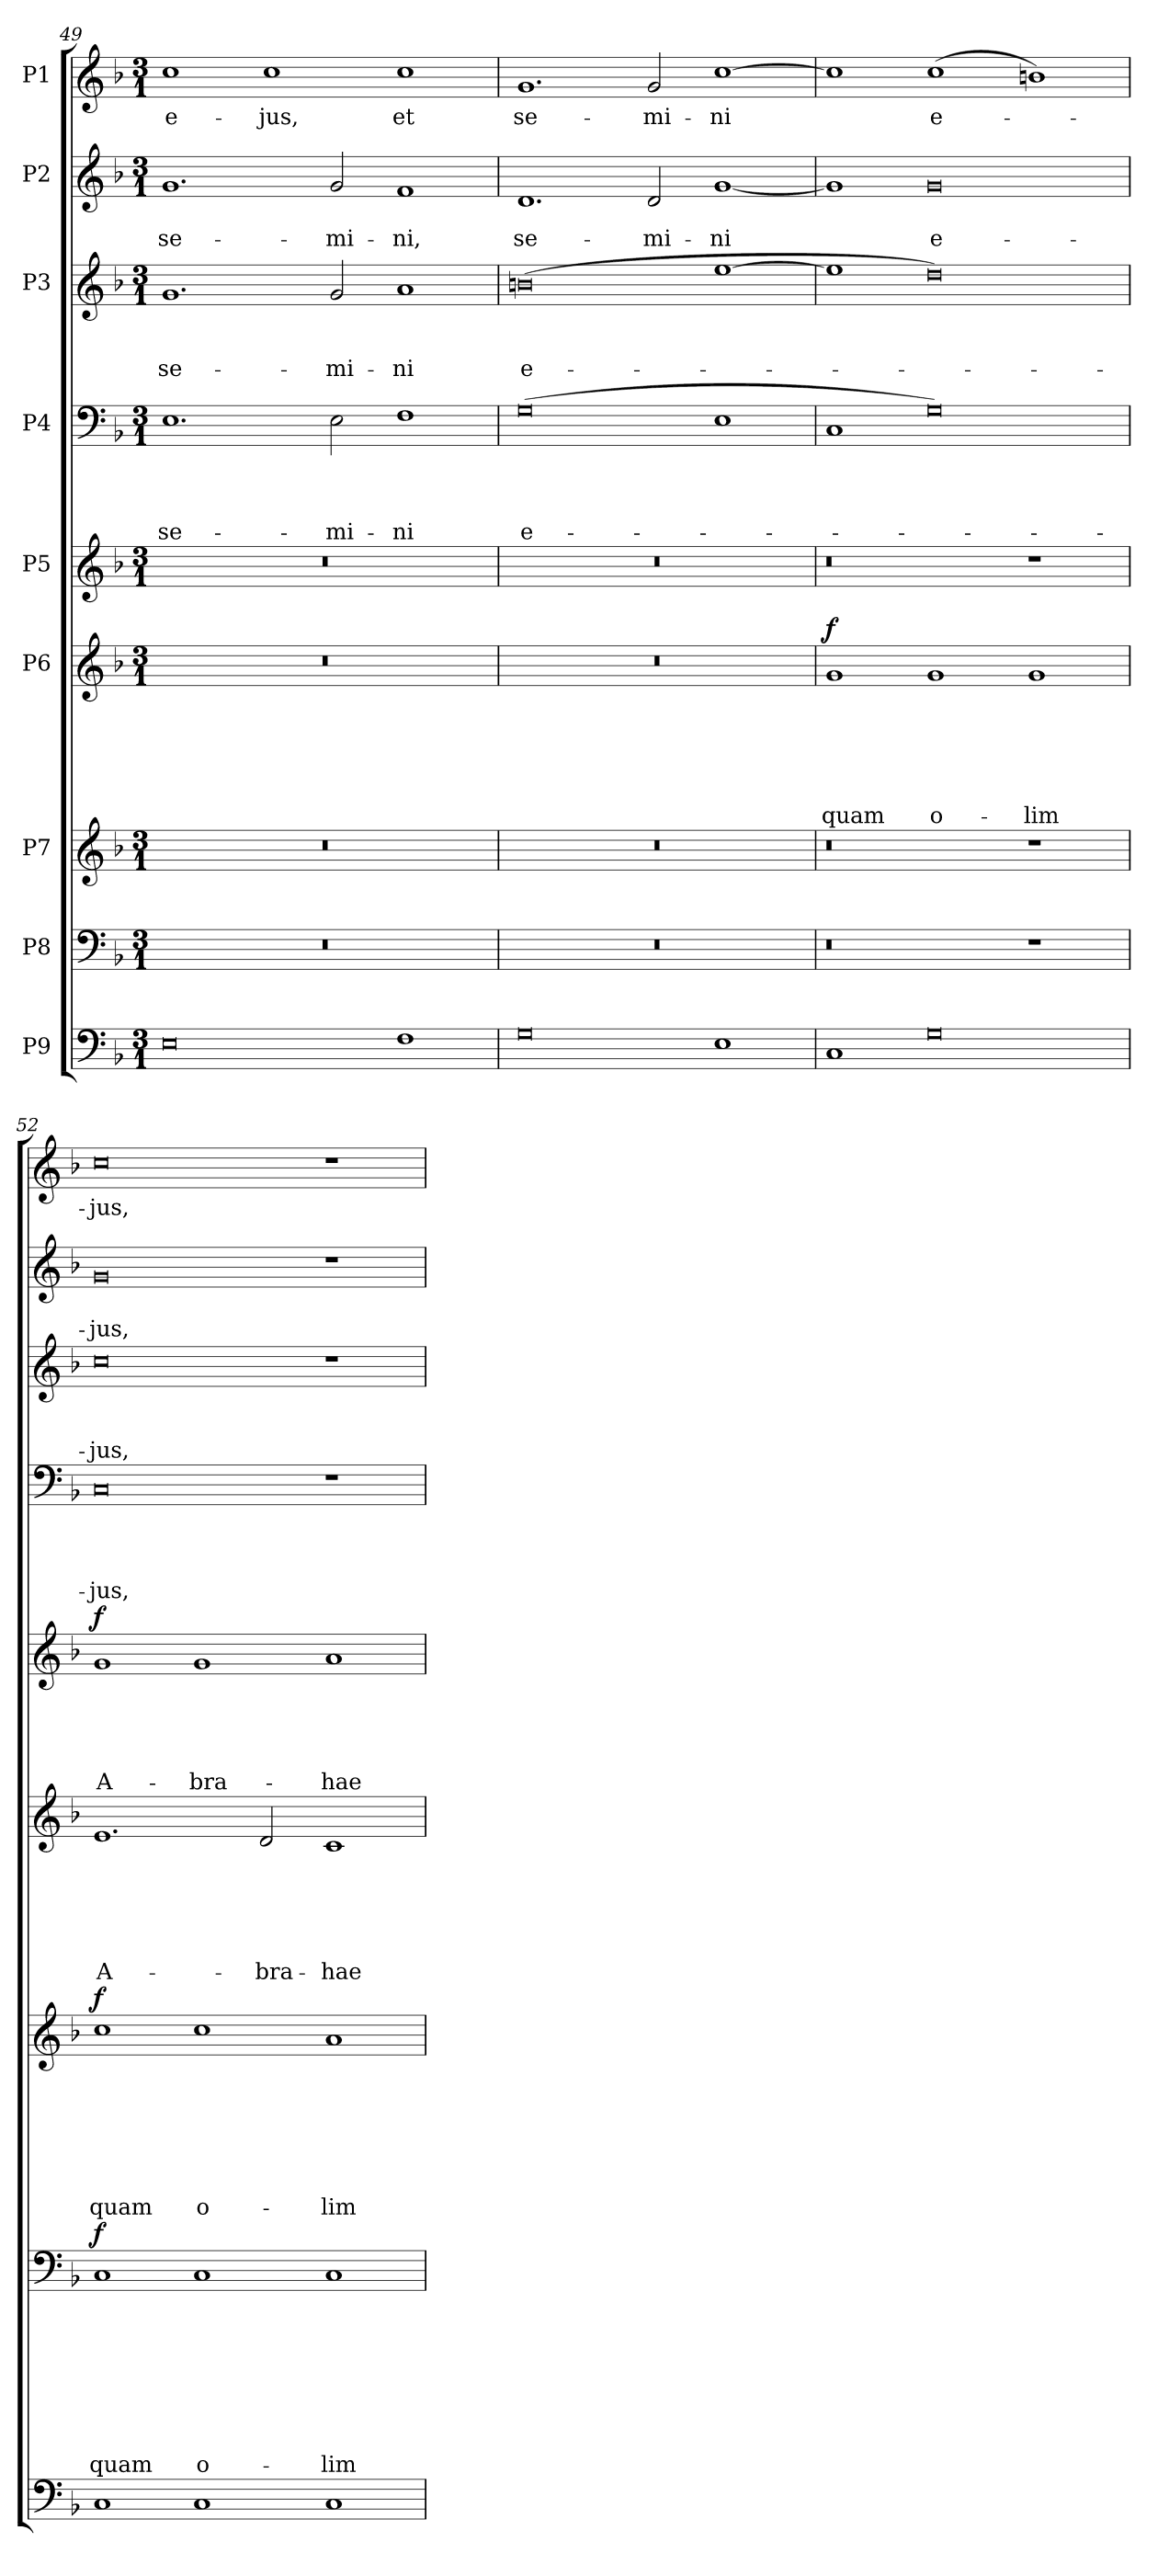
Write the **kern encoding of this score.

**kern	**kern	**text	**text	**text	**text	**text	**text	**text	**text	**dynam	**kern	**text	**text	**text	**text	**text	**text	**text	**dynam	**kern	**text	**text	**text	**text	**text	**text	**dynam	**kern	**text	**text	**text	**text	**text	**dynam	**kern	**text	**text	**text	**text	**kern	**text	**text	**text	**kern	**text	**text	**kern	**text
*part9	*part8	*part8	*part8	*part8	*part8	*part8	*part8	*part8	*part8	*part8	*part7	*part7	*part7	*part7	*part7	*part7	*part7	*part7	*part7	*part6	*part6	*part6	*part6	*part6	*part6	*part6	*part6	*part5	*part5	*part5	*part5	*part5	*part5	*part5	*part4	*part4	*part4	*part4	*part4	*part3	*part3	*part3	*part3	*part2	*part2	*part2	*part1	*part1
*staff9	*staff8	*staff8	*staff8	*staff8	*staff8	*staff8	*staff8	*staff8	*staff8	*staff8	*staff7	*staff7	*staff7	*staff7	*staff7	*staff7	*staff7	*staff7	*staff7	*staff6	*staff6	*staff6	*staff6	*staff6	*staff6	*staff6	*staff6	*staff5	*staff5	*staff5	*staff5	*staff5	*staff5	*staff5	*staff4	*staff4	*staff4	*staff4	*staff4	*staff3	*staff3	*staff3	*staff3	*staff2	*staff2	*staff2	*staff1	*staff1
*I"P9	*I"P8	*	*	*	*	*	*	*	*	*	*I"P7	*	*	*	*	*	*	*	*	*I"P6	*	*	*	*	*	*	*	*I"P5	*	*	*	*	*	*	*I"P4	*	*	*	*	*I"P3	*	*	*	*I"P2	*	*	*I"P1	*
*clefF4	*clefF4	*	*	*	*	*	*	*	*	*	*clefG2	*	*	*	*	*	*	*	*	*clefG2	*	*	*	*	*	*	*	*clefG2	*	*	*	*	*	*	*clefF4	*	*	*	*	*clefG2	*	*	*	*clefG2	*	*	*clefG2	*
*	*	*	*	*	*	*	*	*	*	*	*ITrd7c12	*	*	*	*	*	*	*	*	*	*	*	*	*	*	*	*	*	*	*	*	*	*	*	*	*	*	*	*	*ITrd7c12	*	*	*	*	*	*	*	*
*k[b-]	*k[b-]	*	*	*	*	*	*	*	*	*	*k[b-]	*	*	*	*	*	*	*	*	*k[b-]	*	*	*	*	*	*	*	*k[b-]	*	*	*	*	*	*	*k[b-]	*	*	*	*	*k[b-]	*	*	*	*k[b-]	*	*	*k[b-]	*
*F:	*F:	*	*	*	*	*	*	*	*	*	*F:	*	*	*	*	*	*	*	*	*F:	*	*	*	*	*	*	*	*F:	*	*	*	*	*	*	*F:	*	*	*	*	*F:	*	*	*	*F:	*	*	*F:	*
*M3/1	*M3/1	*	*	*	*	*	*	*	*	*	*M3/1	*	*	*	*	*	*	*	*	*M3/1	*	*	*	*	*	*	*	*M3/1	*	*	*	*	*	*	*M3/1	*	*	*	*	*M3/1	*	*	*	*M3/1	*	*	*M3/1	*
=49	=49	=49	=49	=49	=49	=49	=49	=49	=49	=49	=49	=49	=49	=49	=49	=49	=49	=49	=49	=49	=49	=49	=49	=49	=49	=49	=49	=49	=49	=49	=49	=49	=49	=49	=49	=49	=49	=49	=49	=49	=49	=49	=49	=49	=49	=49	=49	=49
!	!	!	!	!	!	!	!	!	!	!	!	!	!	!	!	!	!	!	!	!	!	!	!	!	!	!	!	!	!	!	!	!	!	!	!	!	!	!	!LO:LY:b	!	!	!	!LO:LY:b	!	!	!LO:LY:b	!	!LO:LY:b
0E	0.r	.	.	.	.	.	.	.	.	.	0.r	.	.	.	.	.	.	.	.	0.r	.	.	.	.	.	.	.	0.r	.	.	.	.	.	.	1.E	.	.	.	se-	1.G	.	.	se-	1.g	.	se-	1cc	e-
!	!	!	!	!	!	!	!	!	!	!	!	!	!	!	!	!	!	!	!	!	!	!	!	!	!	!	!	!	!	!	!	!	!	!	!	!	!	!	!	!	!	!	!	!	!	!	!	!LO:LY:b
.	.	.	.	.	.	.	.	.	.	.	.	.	.	.	.	.	.	.	.	.	.	.	.	.	.	.	.	.	.	.	.	.	.	.	.	.	.	.	.	.	.	.	.	.	.	.	1cc	-jus,
!	!	!	!	!	!	!	!	!	!	!	!	!	!	!	!	!	!	!	!	!	!	!	!	!	!	!	!	!	!	!	!	!	!	!	!	!	!	!	!LO:LY:b	!	!	!	!LO:LY:b	!	!	!LO:LY:b	!	!
.	.	.	.	.	.	.	.	.	.	.	.	.	.	.	.	.	.	.	.	.	.	.	.	.	.	.	.	.	.	.	.	.	.	.	2E\	.	.	.	-mi-	2G/	.	.	-mi-	2g/	.	-mi-	.	.
!	!	!	!	!	!	!	!	!	!	!	!	!	!	!	!	!	!	!	!	!	!	!	!	!	!	!	!	!	!	!	!	!	!	!	!	!	!	!	!LO:LY:b	!	!	!	!LO:LY:b	!	!	!LO:LY:b	!	!LO:LY:b
1F	.	.	.	.	.	.	.	.	.	.	.	.	.	.	.	.	.	.	.	.	.	.	.	.	.	.	.	.	.	.	.	.	.	.	1F	.	.	.	-ni	1A	.	.	-ni	1f	.	-ni,	1cc	et
=50	=50	=50	=50	=50	=50	=50	=50	=50	=50	=50	=50	=50	=50	=50	=50	=50	=50	=50	=50	=50	=50	=50	=50	=50	=50	=50	=50	=50	=50	=50	=50	=50	=50	=50	=50	=50	=50	=50	=50	=50	=50	=50	=50	=50	=50	=50	=50	=50
!	!	!	!	!	!	!	!	!	!	!	!	!	!	!	!	!	!	!	!	!	!	!	!	!	!	!	!	!	!	!	!	!	!	!	!	!	!	!	!LO:LY:b	!	!	!	!LO:LY:b	!	!	!LO:LY:b	!	!LO:LY:b
0G	0.r	.	.	.	.	.	.	.	.	.	0.r	.	.	.	.	.	.	.	.	0.r	.	.	.	.	.	.	.	0.r	.	.	.	.	.	.	(>0G	.	.	.	e-	(>0Bn	.	.	e-	1.d	.	se-	1.g	se-
!	!	!	!	!	!	!	!	!	!	!	!	!	!	!	!	!	!	!	!	!	!	!	!	!	!	!	!	!	!	!	!	!	!	!	!	!	!	!	!	!	!	!	!	!	!	!LO:LY:b	!	!LO:LY:b
.	.	.	.	.	.	.	.	.	.	.	.	.	.	.	.	.	.	.	.	.	.	.	.	.	.	.	.	.	.	.	.	.	.	.	.	.	.	.	.	.	.	.	.	2d/	.	-mi-	2g/	-mi-
!	!	!	!	!	!	!	!	!	!	!	!	!	!	!	!	!	!	!	!	!	!	!	!	!	!	!	!	!	!	!	!	!	!	!	!	!	!	!	!	!	!	!	!	!	!	!LO:LY:b	!	!LO:LY:b
1E	.	.	.	.	.	.	.	.	.	.	.	.	.	.	.	.	.	.	.	.	.	.	.	.	.	.	.	.	.	.	.	.	.	.	1E	.	.	.	.	[>1e	.	.	.	[<1g	.	-ni	[>1cc	-ni
=51	=51	=51	=51	=51	=51	=51	=51	=51	=51	=51	=51	=51	=51	=51	=51	=51	=51	=51	=51	=51	=51	=51	=51	=51	=51	=51	=51	=51	=51	=51	=51	=51	=51	=51	=51	=51	=51	=51	=51	=51	=51	=51	=51	=51	=51	=51	=51	=51
!	!	!	!	!	!	!	!	!	!	!	!	!	!	!	!	!	!	!	!	!	!	!	!	!	!	!LO:LY:b	!LO:DY:a	!	!	!	!	!	!	!	!	!	!	!	!	!	!	!	!	!	!	!	!	!
1C	0r	.	.	.	.	.	.	.	.	.	0r	.	.	.	.	.	.	.	.	1g	.	.	.	.	.	quam	f	0r	.	.	.	.	.	.	1C	.	.	.	.	1e]	.	.	.	1g]	.	.	1cc]	.
!	!	!	!	!	!	!	!	!	!	!	!	!	!	!	!	!	!	!	!	!	!	!	!	!	!	!LO:LY:b	!	!	!	!	!	!	!	!	!	!	!	!	!	!	!	!	!	!	!	!LO:LY:b	!	!LO:LY:b
0G	.	.	.	.	.	.	.	.	.	.	.	.	.	.	.	.	.	.	.	1g	.	.	.	.	.	o-	.	.	.	.	.	.	.	.	0G)	.	.	.	.	0d)	.	.	.	0g	.	e-	(>1cc	e-
!	!	!	!	!	!	!	!	!	!	!	!	!	!	!	!	!	!	!	!	!	!	!	!	!	!	!LO:LY:b	!	!	!	!	!	!	!	!	!	!	!	!	!	!	!	!	!	!	!	!	!	!
.	1r	.	.	.	.	.	.	.	.	.	1r	.	.	.	.	.	.	.	.	1g	.	.	.	.	.	-lim	.	1r	.	.	.	.	.	.	.	.	.	.	.	.	.	.	.	.	.	.	1bn)	.
=52	=52	=52	=52	=52	=52	=52	=52	=52	=52	=52	=52	=52	=52	=52	=52	=52	=52	=52	=52	=52	=52	=52	=52	=52	=52	=52	=52	=52	=52	=52	=52	=52	=52	=52	=52	=52	=52	=52	=52	=52	=52	=52	=52	=52	=52	=52	=52	=52
!	!	!	!	!	!	!	!	!	!LO:LY:b	!LO:DY:a	!	!	!	!	!	!	!	!LO:LY:b	!LO:DY:a	!	!	!	!	!	!	!LO:LY:b	!	!	!	!	!	!	!LO:LY:b	!LO:DY:a	!	!	!	!	!LO:LY:b	!	!	!	!LO:LY:b	!	!	!LO:LY:b	!	!LO:LY:b
1C	1C	.	.	.	.	.	.	.	quam	f	1c	.	.	.	.	.	.	quam	f	1.e	.	.	.	.	.	A-	.	1g	.	.	.	.	A-	f	0C	.	.	.	-jus,	0c	.	.	-jus,	0g	.	-jus,	0cc	-jus,
!	!	!	!	!	!	!	!	!	!LO:LY:b	!	!	!	!	!	!	!	!	!LO:LY:b	!	!	!	!	!	!	!	!	!	!	!	!	!	!	!LO:LY:b	!	!	!	!	!	!	!	!	!	!	!	!	!	!	!
1C	1C	.	.	.	.	.	.	.	o-	.	1c	.	.	.	.	.	.	o-	.	.	.	.	.	.	.	.	.	1g	.	.	.	.	-bra-	.	.	.	.	.	.	.	.	.	.	.	.	.	.	.
!	!	!	!	!	!	!	!	!	!	!	!	!	!	!	!	!	!	!	!	!	!	!	!	!	!	!LO:LY:b	!	!	!	!	!	!	!	!	!	!	!	!	!	!	!	!	!	!	!	!	!	!
.	.	.	.	.	.	.	.	.	.	.	.	.	.	.	.	.	.	.	.	2d/	.	.	.	.	.	-bra-	.	.	.	.	.	.	.	.	.	.	.	.	.	.	.	.	.	.	.	.	.	.
!	!	!	!	!	!	!	!	!	!LO:LY:b	!	!	!	!	!	!	!	!	!LO:LY:b	!	!	!	!	!	!	!	!LO:LY:b	!	!	!	!	!	!	!LO:LY:b	!	!	!	!	!	!	!	!	!	!	!	!	!	!	!
1C	1C	.	.	.	.	.	.	.	-lim	.	1A	.	.	.	.	.	.	-lim	.	1c	.	.	.	.	.	-hae	.	1a	.	.	.	.	-hae	.	1r	.	.	.	.	1r	.	.	.	1r	.	.	1r	.
=	=	=	=	=	=	=	=	=	=	=	=	=	=	=	=	=	=	=	=	=	=	=	=	=	=	=	=	=	=	=	=	=	=	=	=	=	=	=	=	=	=	=	=	=	=	=	=	=
*-	*-	*-	*-	*-	*-	*-	*-	*-	*-	*-	*-	*-	*-	*-	*-	*-	*-	*-	*-	*-	*-	*-	*-	*-	*-	*-	*-	*-	*-	*-	*-	*-	*-	*-	*-	*-	*-	*-	*-	*-	*-	*-	*-	*-	*-	*-	*-	*-
